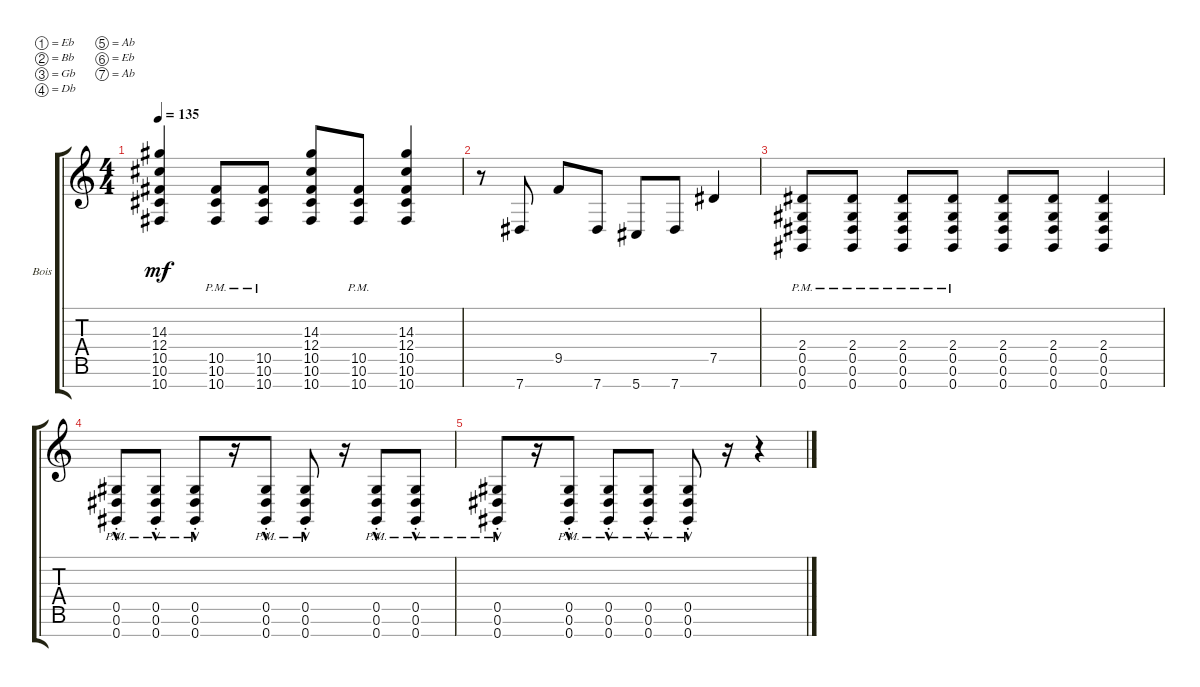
\defaultSystemsLayout 4
\bracketExtendMode groupsimilarinstruments
\multiBarRest
\firstSystemTrackNameOrientation horizontal
\otherSystemsTrackNameOrientation horizontal
\track ("Alex Bois" "Bois") {instrument distortionguitar}
\staff {score tabs}
\tuning (Eb4 Bb3 Gb3 Db3 Ab2 Eb2 Ab1)
\ts (4 4)
\tempo 135
\clef g2
\ks c
(10.7 10.6 10.5 12.4 14.3).4{dy mf} (10.7{pm} 10.6{pm} 10.5{pm}).8 (10.7{pm} 10.6{pm} 10.5{pm}).8 (10.7 10.6 10.5 12.4 14.3).8 (10.7{pm} 10.6{pm} 10.5{pm}).8 (10.7 10.6 10.5 12.4 14.3).4 |
r.8 7.7.8 9.5.8 7.7.8 5.7.8 7.7.8 7.5.4 |
(0.7{pm} 0.6{pm} 0.5{pm} 2.4{pm}).8 (0.7{pm} 0.6{pm} 0.5{pm} 2.4{pm}).8 (0.7{pm} 0.6{pm} 0.5{pm} 2.4{pm}).8 (0.7{pm} 0.6{pm} 0.5{pm} 2.4{pm}).8 (0.7 0.6 0.5 2.4).8 (0.7 0.6 0.5 2.4).8 (0.7 0.6 0.5 2.4).4 |
(0.7{hac pm st} 0.6{hac pm st} 0.5{hac pm st}).8 (0.7{hac pm st} 0.6{hac pm st} 0.5{hac pm st}).8 (0.7{hac pm st} 0.6{hac pm st} 0.5{hac pm st}).8 r.16 (0.7{hac pm st} 0.6{hac pm st} 0.5{hac pm st}).8 (0.7{hac pm st} 0.6{hac pm st} 0.5{hac pm st}).8 r.16 (0.7{hac pm st} 0.6{hac pm st} 0.5{hac pm st}).8 (0.7{hac pm st} 0.6{hac pm st} 0.5{hac pm st}).8 |
(0.7{hac pm st} 0.6{hac pm st} 0.5{hac pm st}).8 r.16 (0.7{hac pm st} 0.6{hac pm st} 0.5{hac pm st}).8 (0.7{hac pm st} 0.6{hac pm st} 0.5{hac pm st}).8 (0.7{hac pm st} 0.6{hac pm st} 0.5{hac pm st}).8 (0.7{hac pm st} 0.6{hac pm st} 0.5{hac pm st}).8 r.16 r.4
